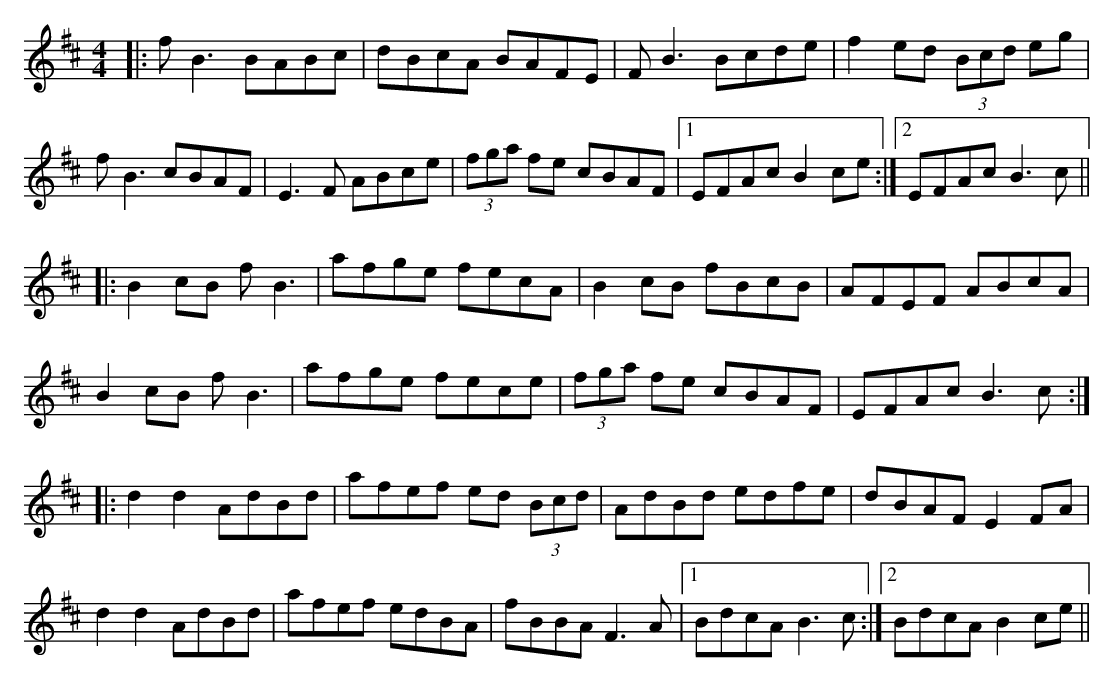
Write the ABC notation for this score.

X:1
M:4/4
K:Bmin
|:fB3 BABc|dBcA BAFE|FB3 Bcde|f2ed (3Bcd eg|
fB3 cBAF|E3F ABce|(3fga fe cBAF|1 EFAc B2ce:|2 EFAc B3c||
|:B2cB fB3|afge fecA|B2cB fBcB|AFEF ABcA|
B2cB fB3|afge fece|(3fga fe cBAF|EFAc B3c:|
|:d2 d2 AdBd|afef ed (3Bcd|AdBd edfe|dBAF E2FA|
d2 d2 AdBd|afef edBA|fBBA F3A|1 BdcA B3c:|2 BdcA B2ce||
